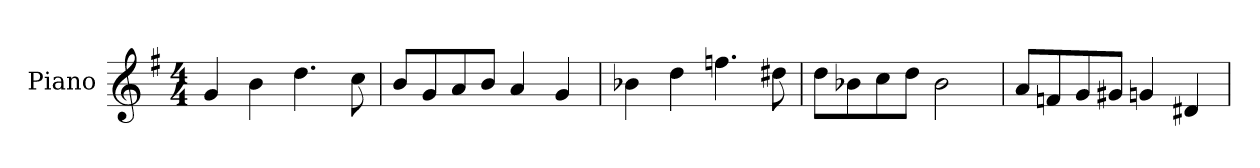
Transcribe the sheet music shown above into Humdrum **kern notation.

**kern
*part1
*staff1
*I"Piano
*I'Pno.
*clefG2
*k[f#]
*M4/4
*MM120
=1
4g/
4b\
4.dd\
8cc\
=2
8b/L
8g/
8a/
8b/J
4a/
4g/
=3
4b-X\
4dd\
4.ffn\
8dd#X\
=4
8dd\L
8b-X\
8cc\
8dd\J
2b-\
=5
8a/L
8fn/
8g/
8g#X/J
4gn/
4d#X/
=
*-
